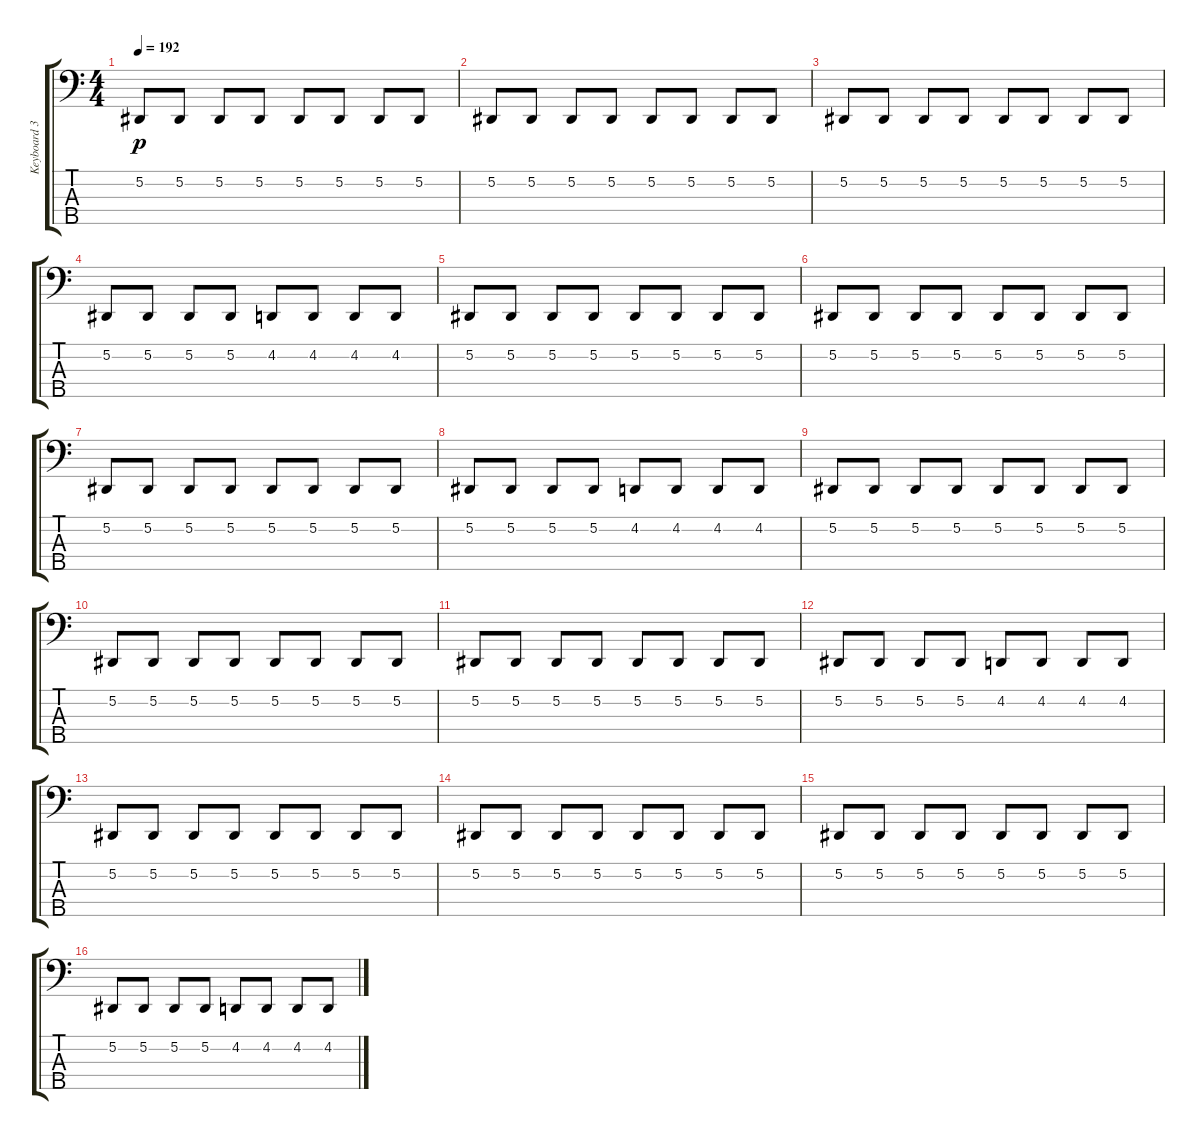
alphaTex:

\track ("Keyboard 3" "Keyboard 3") {instrument lead2sawtooth}
\staff {score tabs}
\tuning (Eb2 Bb1 F1 C1 G0) {hide}
\ts (4 4)
\tempo 192
\clef f4
\ks c
5.2.8{dy p} 5.2.8 5.2.8 5.2.8 5.2.8 5.2.8 5.2.8 5.2.8 |
5.2.8 5.2.8 5.2.8 5.2.8 5.2.8 5.2.8 5.2.8 5.2.8 |
5.2.8 5.2.8 5.2.8 5.2.8 5.2.8 5.2.8 5.2.8 5.2.8 |
5.2.8 5.2.8 5.2.8 5.2.8 4.2.8 4.2.8 4.2.8 4.2.8 |
5.2.8 5.2.8 5.2.8 5.2.8 5.2.8 5.2.8 5.2.8 5.2.8 |
5.2.8 5.2.8 5.2.8 5.2.8 5.2.8 5.2.8 5.2.8 5.2.8 |
5.2.8 5.2.8 5.2.8 5.2.8 5.2.8 5.2.8 5.2.8 5.2.8 |
5.2.8 5.2.8 5.2.8 5.2.8 4.2.8 4.2.8 4.2.8 4.2.8 |
5.2.8 5.2.8 5.2.8 5.2.8 5.2.8 5.2.8 5.2.8 5.2.8 |
5.2.8 5.2.8 5.2.8 5.2.8 5.2.8 5.2.8 5.2.8 5.2.8 |
5.2.8 5.2.8 5.2.8 5.2.8 5.2.8 5.2.8 5.2.8 5.2.8 |
5.2.8 5.2.8 5.2.8 5.2.8 4.2.8 4.2.8 4.2.8 4.2.8 |
5.2.8 5.2.8 5.2.8 5.2.8 5.2.8 5.2.8 5.2.8 5.2.8 |
5.2.8 5.2.8 5.2.8 5.2.8 5.2.8 5.2.8 5.2.8 5.2.8 |
5.2.8 5.2.8 5.2.8 5.2.8 5.2.8 5.2.8 5.2.8 5.2.8 |
5.2.8 5.2.8 5.2.8 5.2.8{balance 0} 4.2.8{balance 16} 4.2.8{balance 8} 4.2.8 4.2.8
